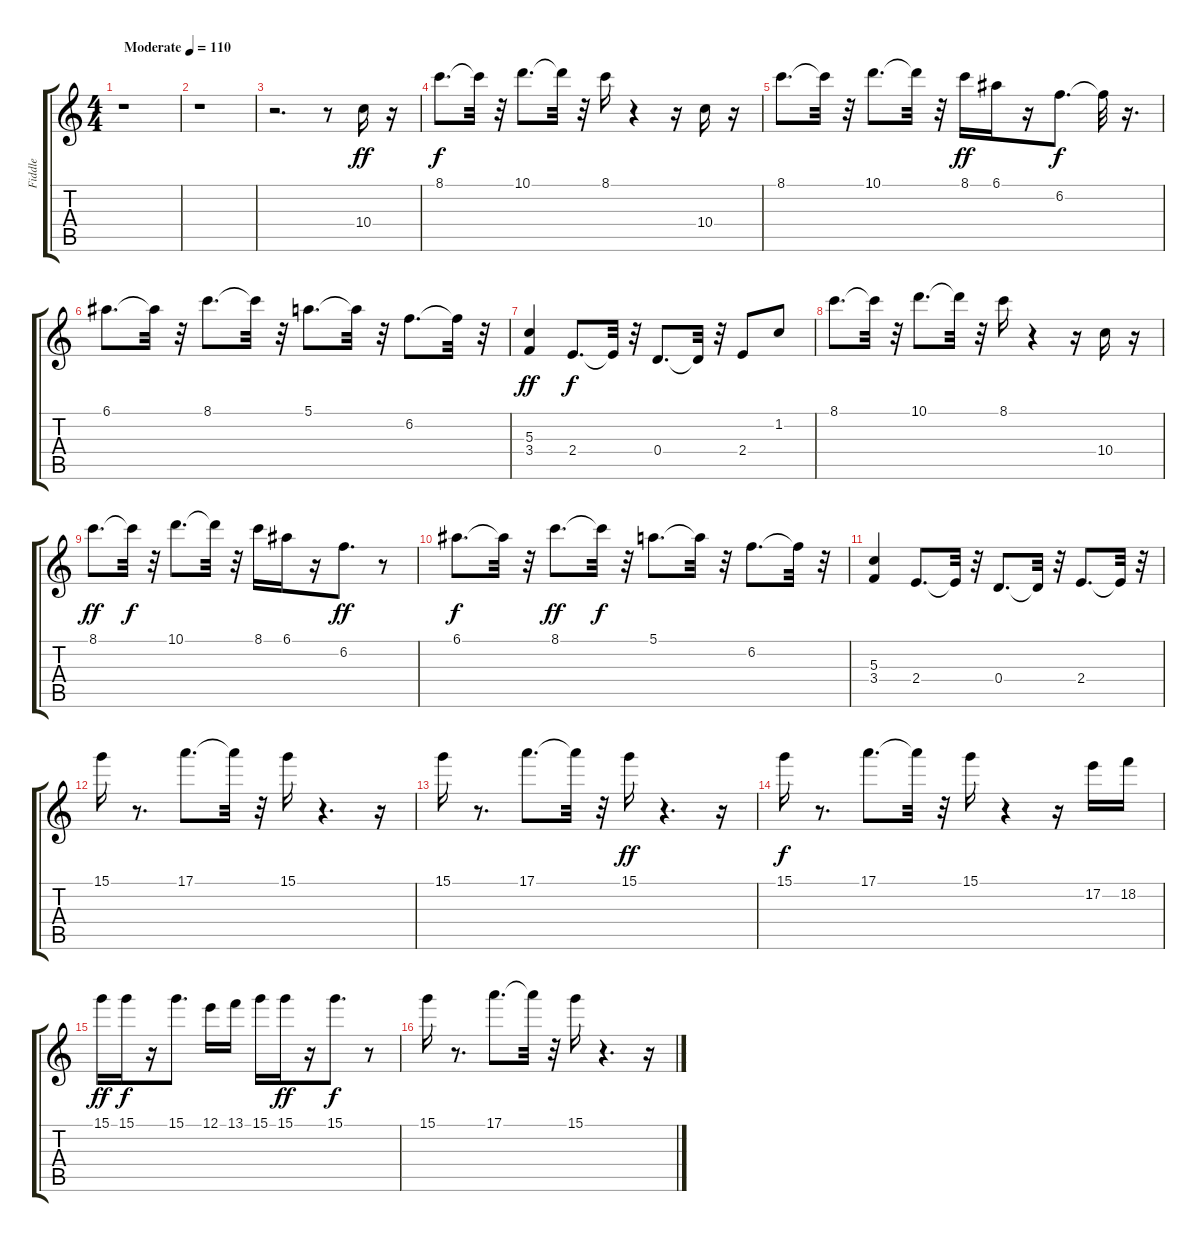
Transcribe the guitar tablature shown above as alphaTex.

\track ("Fiddle  " "Fiddle  ") {instrument acousticguitarsteel}
\staff {score tabs}
\tuning (E4 B3 G3 D3 A2 E2) {hide}
\ts (4 4)
\tempo (110 "Moderate")
\clef g2
\ks c
r.1{dy ff instrument acousticguitarsteel} |
r.1 |
r.2{d} r.8 10.4.16 r.16 |
8.1.8{d dy f} 8.1{t}.32 r.32 10.1.8{d} 10.1{t}.32 r.32 8.1.16 r.4 r.16 10.4.16 r.16 |
8.1.8{d} 8.1{t}.32 r.32 10.1.8{d} 10.1{t}.32 r.32 8.1.16{dy ff} 6.1.16 r.16 6.2.8{d dy f} 6.2{t}.32 r.16{d} |
6.1.8{d} 6.1{t}.32 r.32 8.1.8{d} 8.1{t}.32 r.32 5.1.8{d} 5.1{t}.32 r.32 6.2.8{d} 6.2{t}.32 r.32 |
(5.3 3.4).4{dy ff} 2.4.8{d dy f} 2.4{t}.32 r.32 0.4.8{d} 0.4{t}.32 r.32 2.4.8 1.2.8 |
8.1.8{d} 8.1{t}.32 r.32 10.1.8{d} 10.1{t}.32 r.32 8.1.16 r.4 r.16 10.4.16 r.16 |
8.1.8{d dy ff} 8.1{t}.32{dy f} r.32 10.1.8{d} 10.1{t}.32 r.32 8.1.16 6.1.16 r.16 6.2.8{d dy ff} r.8 |
6.1.8{d dy f} 6.1{t}.32 r.32 8.1.8{d dy ff} 8.1{t}.32{dy f} r.32 5.1.8{d} 5.1{t}.32 r.32 6.2.8{d} 6.2{t}.32 r.32 |
(5.3 3.4).4 2.4.8{d} 2.4{t}.32 r.32 0.4.8{d} 0.4{t}.32 r.32 2.4.8{d} 2.4{t}.32 r.32 |
15.1.16 r.8{d} 17.1.8{d} 17.1{t}.32 r.32 15.1.16 r.4{d} r.16 |
15.1.16 r.8{d} 17.1.8{d} 17.1{t}.32 r.32 15.1.16{dy ff} r.4{d} r.16 |
15.1.16{dy f} r.8{d} 17.1.8{d} 17.1{t}.32 r.32 15.1.16 r.4 r.16 17.2.16 18.2.16 |
15.1.16{dy ff} 15.1.16{dy f} r.16 15.1.8{d} 12.1.16 13.1.16 15.1.16 15.1.16{dy ff} r.16 15.1.8{d dy f} r.8 |
15.1.16 r.8{d} 17.1.8{d} 17.1{t}.32 r.32 15.1.16 r.4{d} r.16
